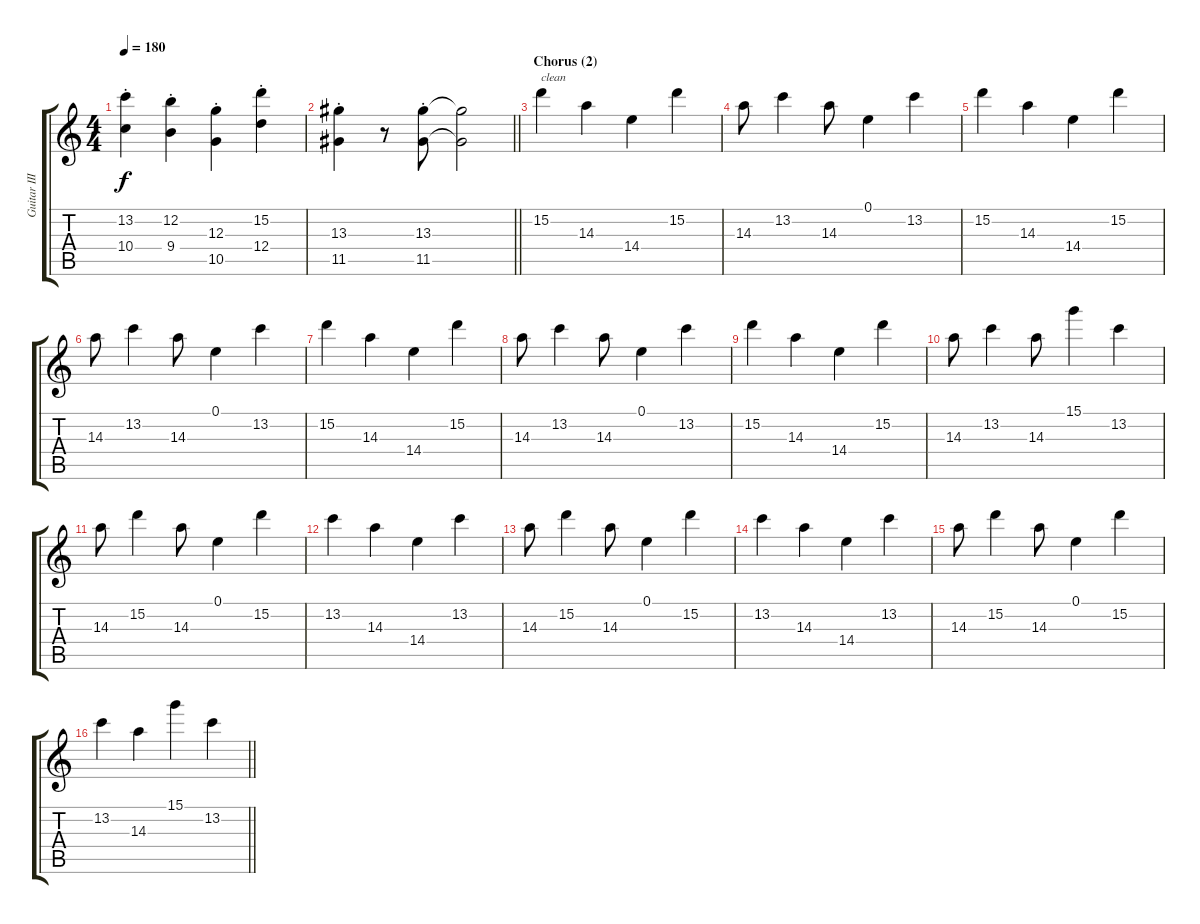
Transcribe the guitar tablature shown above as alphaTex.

\track ("Guitar III (Jun)" "Guitar III") {instrument distortionguitar}
\staff {score tabs}
\tuning (E4 B3 G3 D3 A2 E2) {hide}
\ts (4 4)
\tempo 180
\clef g2
\ks c
(13.2{st} 10.4{st}).4{dy f} (12.2{st} 9.4{st}).4 (12.3{st} 10.5{st}).4 (15.2{st} 12.4{st}).4 |
\barLineRight lightlight
(13.3{st} 11.5{st}).4 r.8 (13.3{st} 11.5{st}).8 (13.3{t} 11.5{t}).2 |
\section ("" "Chorus (2)")
15.2.4{txt "clean" instrument electricguitarjazz} 14.3.4 14.4.4 15.2.4 |
14.3.8 13.2.4 14.3.8 0.1.4 13.2.4 |
15.2.4 14.3.4 14.4.4 15.2.4 |
14.3.8 13.2.4 14.3.8 0.1.4 13.2.4 |
15.2.4 14.3.4 14.4.4 15.2.4 |
14.3.8 13.2.4 14.3.8 0.1.4 13.2.4 |
15.2.4 14.3.4 14.4.4 15.2.4 |
14.3.8 13.2.4 14.3.8 15.1.4 13.2.4 |
14.3.8 15.2.4 14.3.8 0.1.4 15.2.4 |
13.2.4 14.3.4 14.4.4 13.2.4 |
14.3.8 15.2.4 14.3.8 0.1.4 15.2.4 |
13.2.4 14.3.4 14.4.4 13.2.4 |
14.3.8 15.2.4 14.3.8 0.1.4 15.2.4 |
\barLineRight lightlight
13.2.4 14.3.4 15.1.4 13.2.4
